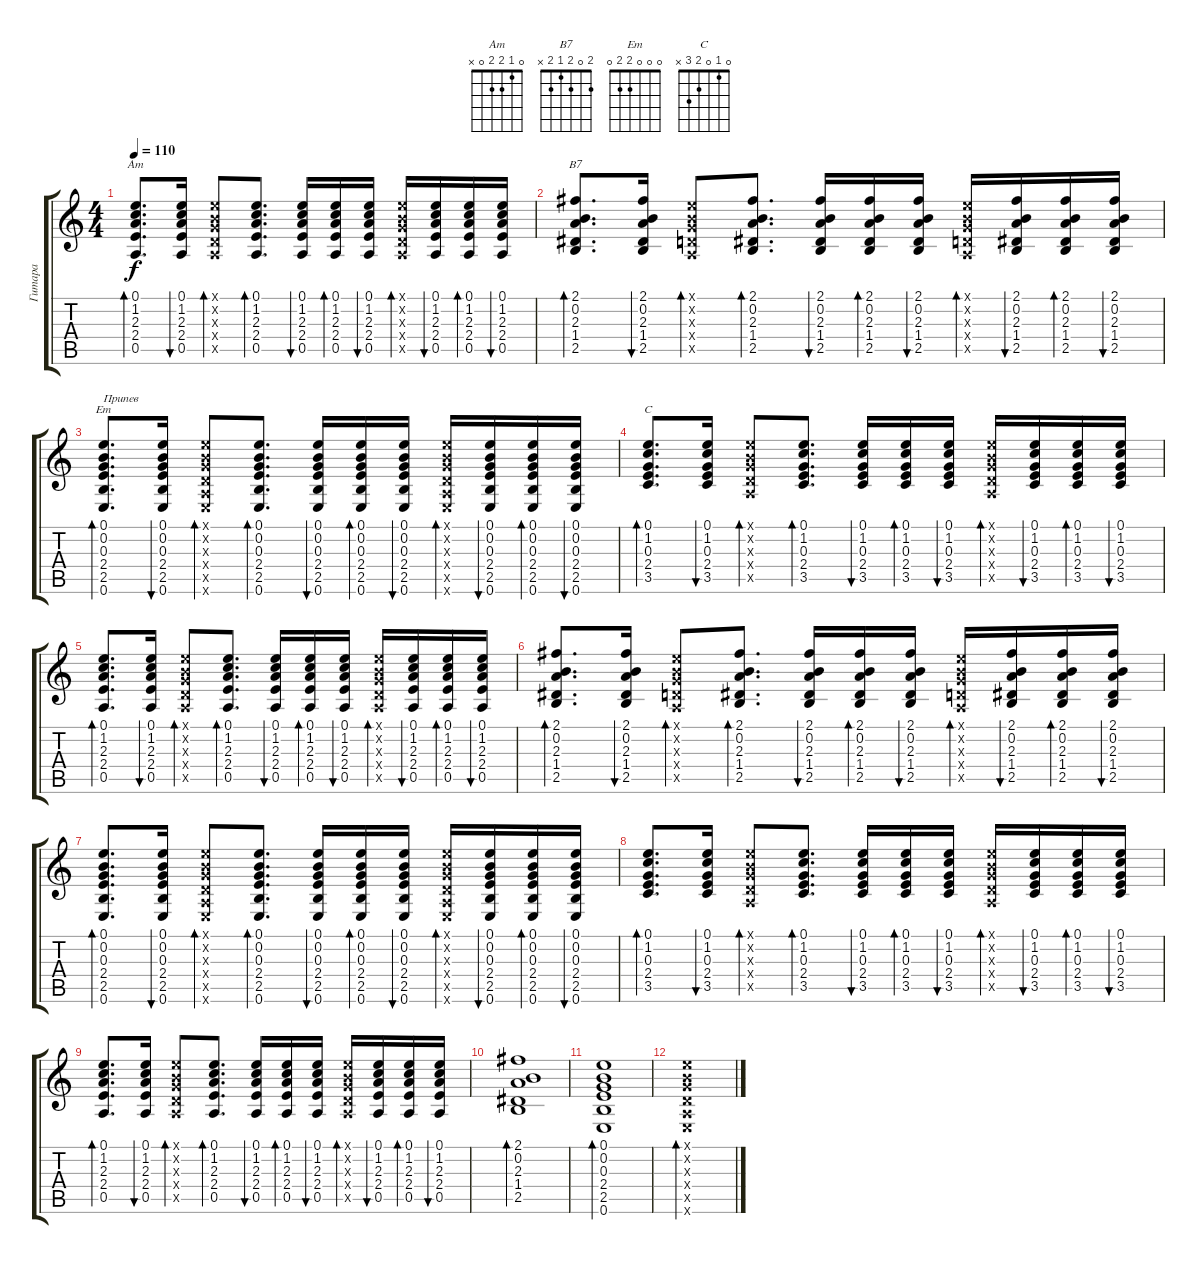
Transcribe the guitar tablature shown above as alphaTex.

\track ("Гитара" "Гитара") {instrument acousticguitarsteel}
\staff {score tabs}
\tuning (E4 B3 G3 D3 A2 E2) {hide}
\chord ("Am" 0 1 2 2 0 x)
\chord ("B7" 2 0 2 1 2 x)
\chord ("Em" 0 0 0 2 2 0)
\chord ("C" 0 1 0 2 3 x)
\ts (4 4)
\tempo 110
\clef g2
\ks c
(0.1 1.2 2.3 2.4 0.5).8{d bd 60 ch "Am" dy f} (0.1 1.2 2.3 2.4 0.5).16{bu 60} (0.1{x} 0.2{x} 0.3{x} 0.4{x} 0.5{x}).8{bd 60} (0.1 1.2 2.3 2.4 0.5).8{d bd 60} (0.1 1.2 2.3 2.4 0.5).16{bu 60} (0.1 1.2 2.3 2.4 0.5).16{bd 60} (0.1 1.2 2.3 2.4 0.5).16{bu 60} (0.1{x} 0.2{x} 0.3{x} 0.4{x} 0.5{x}).16{bd 60} (0.1 1.2 2.3 2.4 0.5).16{bu 60} (0.1 1.2 2.3 2.4 0.5).16{bd 60} (0.1 1.2 2.3 2.4 0.5).16{bu 60} |
(2.1 0.2 2.3 1.4 2.5).8{d bd 60 ch "B7"} (2.1 0.2 2.3 1.4 2.5).16{bu 60} (0.1{x} 0.2{x} 0.3{x} 0.4{x} 0.5{x}).8{bd 60} (2.1 0.2 2.3 1.4 2.5).8{d bd 60} (2.1 0.2 2.3 1.4 2.5).16{bu 60} (2.1 0.2 2.3 1.4 2.5).16{bd 60} (2.1 0.2 2.3 1.4 2.5).16{bu 60} (0.1{x} 0.2{x} 0.3{x} 0.4{x} 0.5{x}).16{bd 60} (2.1 0.2 2.3 1.4 2.5).16{bu 60} (2.1 0.2 2.3 1.4 2.5).16{bd 60} (2.1 0.2 2.3 1.4 2.5).16{bu 60} |
(0.1 0.2 0.3 2.4 2.5 0.6).8{d bd 60 ch "Em" txt "Припев"} (0.1 0.2 0.3 2.4 2.5 0.6).16{bu 60} (0.1{x} 0.2{x} 0.3{x} 0.4{x} 0.5{x} 0.6{x}).8{bd 60} (0.1 0.2 0.3 2.4 2.5 0.6).8{d bd 60} (0.1 0.2 0.3 2.4 2.5 0.6).16{bu 60} (0.1 0.2 0.3 2.4 2.5 0.6).16{bd 60} (0.1 0.2 0.3 2.4 2.5 0.6).16{bu 60} (0.1{x} 0.2{x} 0.3{x} 0.4{x} 0.5{x} 0.6{x}).16{bd 60} (0.1 0.2 0.3 2.4 2.5 0.6).16{bu 60} (0.1 0.2 0.3 2.4 2.5 0.6).16{bd 60} (0.1 0.2 0.3 2.4 2.5 0.6).16{bu 60} |
(0.1 1.2 0.3 2.4 3.5).8{d bd 60 ch "C"} (0.1 1.2 0.3 2.4 3.5).16{bu 60} (0.1{x} 0.2{x} 0.3{x} 0.4{x} 0.5{x}).8{bd 60} (0.1 1.2 0.3 2.4 3.5).8{d bd 60} (0.1 1.2 0.3 2.4 3.5).16{bu 60} (0.1 1.2 0.3 2.4 3.5).16{bd 60} (0.1 1.2 0.3 2.4 3.5).16{bu 60} (0.1{x} 0.2{x} 0.3{x} 0.4{x} 0.5{x}).16{bd 60} (0.1 1.2 0.3 2.4 3.5).16{bu 60} (0.1 1.2 0.3 2.4 3.5).16{bd 60} (0.1 1.2 0.3 2.4 3.5).16{bu 60} |
(0.1 1.2 2.3 2.4 0.5).8{d bd 60} (0.1 1.2 2.3 2.4 0.5).16{bu 60} (0.1{x} 0.2{x} 0.3{x} 0.4{x} 0.5{x}).8{bd 60} (0.1 1.2 2.3 2.4 0.5).8{d bd 60} (0.1 1.2 2.3 2.4 0.5).16{bu 60} (0.1 1.2 2.3 2.4 0.5).16{bd 60} (0.1 1.2 2.3 2.4 0.5).16{bu 60} (0.1{x} 0.2{x} 0.3{x} 0.4{x} 0.5{x}).16{bd 60} (0.1 1.2 2.3 2.4 0.5).16{bu 60} (0.1 1.2 2.3 2.4 0.5).16{bd 60} (0.1 1.2 2.3 2.4 0.5).16{bu 60} |
(2.1 0.2 2.3 1.4 2.5).8{d bd 60} (2.1 0.2 2.3 1.4 2.5).16{bu 60} (0.1{x} 0.2{x} 0.3{x} 0.4{x} 0.5{x}).8{bd 60} (2.1 0.2 2.3 1.4 2.5).8{d bd 60} (2.1 0.2 2.3 1.4 2.5).16{bu 60} (2.1 0.2 2.3 1.4 2.5).16{bd 60} (2.1 0.2 2.3 1.4 2.5).16{bu 60} (0.1{x} 0.2{x} 0.3{x} 0.4{x} 0.5{x}).16{bd 60} (2.1 0.2 2.3 1.4 2.5).16{bu 60} (2.1 0.2 2.3 1.4 2.5).16{bd 60} (2.1 0.2 2.3 1.4 2.5).16{bu 60} |
(0.1 0.2 0.3 2.4 2.5 0.6).8{d bd 60} (0.1 0.2 0.3 2.4 2.5 0.6).16{bu 60} (0.1{x} 0.2{x} 0.3{x} 0.4{x} 0.5{x} 0.6{x}).8{bd 60} (0.1 0.2 0.3 2.4 2.5 0.6).8{d bd 60} (0.1 0.2 0.3 2.4 2.5 0.6).16{bu 60} (0.1 0.2 0.3 2.4 2.5 0.6).16{bd 60} (0.1 0.2 0.3 2.4 2.5 0.6).16{bu 60} (0.1{x} 0.2{x} 0.3{x} 0.4{x} 0.5{x} 0.6{x}).16{bd 60} (0.1 0.2 0.3 2.4 2.5 0.6).16{bu 60} (0.1 0.2 0.3 2.4 2.5 0.6).16{bd 60} (0.1 0.2 0.3 2.4 2.5 0.6).16{bu 60} |
(0.1 1.2 0.3 2.4 3.5).8{d bd 60} (0.1 1.2 0.3 2.4 3.5).16{bu 60} (0.1{x} 0.2{x} 0.3{x} 0.4{x} 0.5{x}).8{bd 60} (0.1 1.2 0.3 2.4 3.5).8{d bd 60} (0.1 1.2 0.3 2.4 3.5).16{bu 60} (0.1 1.2 0.3 2.4 3.5).16{bd 60} (0.1 1.2 0.3 2.4 3.5).16{bu 60} (0.1{x} 0.2{x} 0.3{x} 0.4{x} 0.5{x}).16{bd 60} (0.1 1.2 0.3 2.4 3.5).16{bu 60} (0.1 1.2 0.3 2.4 3.5).16{bd 60} (0.1 1.2 0.3 2.4 3.5).16{bu 60} |
(0.1 1.2 2.3 2.4 0.5).8{d bd 60} (0.1 1.2 2.3 2.4 0.5).16{bu 60} (0.1{x} 0.2{x} 0.3{x} 0.4{x} 0.5{x}).8{bd 60} (0.1 1.2 2.3 2.4 0.5).8{d bd 60} (0.1 1.2 2.3 2.4 0.5).16{bu 60} (0.1 1.2 2.3 2.4 0.5).16{bd 60} (0.1 1.2 2.3 2.4 0.5).16{bu 60} (0.1{x} 0.2{x} 0.3{x} 0.4{x} 0.5{x}).16{bd 60} (0.1 1.2 2.3 2.4 0.5).16{bu 60} (0.1 1.2 2.3 2.4 0.5).16{bd 60} (0.1 1.2 2.3 2.4 0.5).16{bu 60} |
(2.1 0.2 2.3 1.4 2.5).1{bd 60} |
(0.1 0.2 0.3 2.4 2.5 0.6).1{bd 240} |
(0.1{x} 0.2{x} 0.3{x} 0.4{x} 0.5{x} 0.6{x}).1{bd 60}
